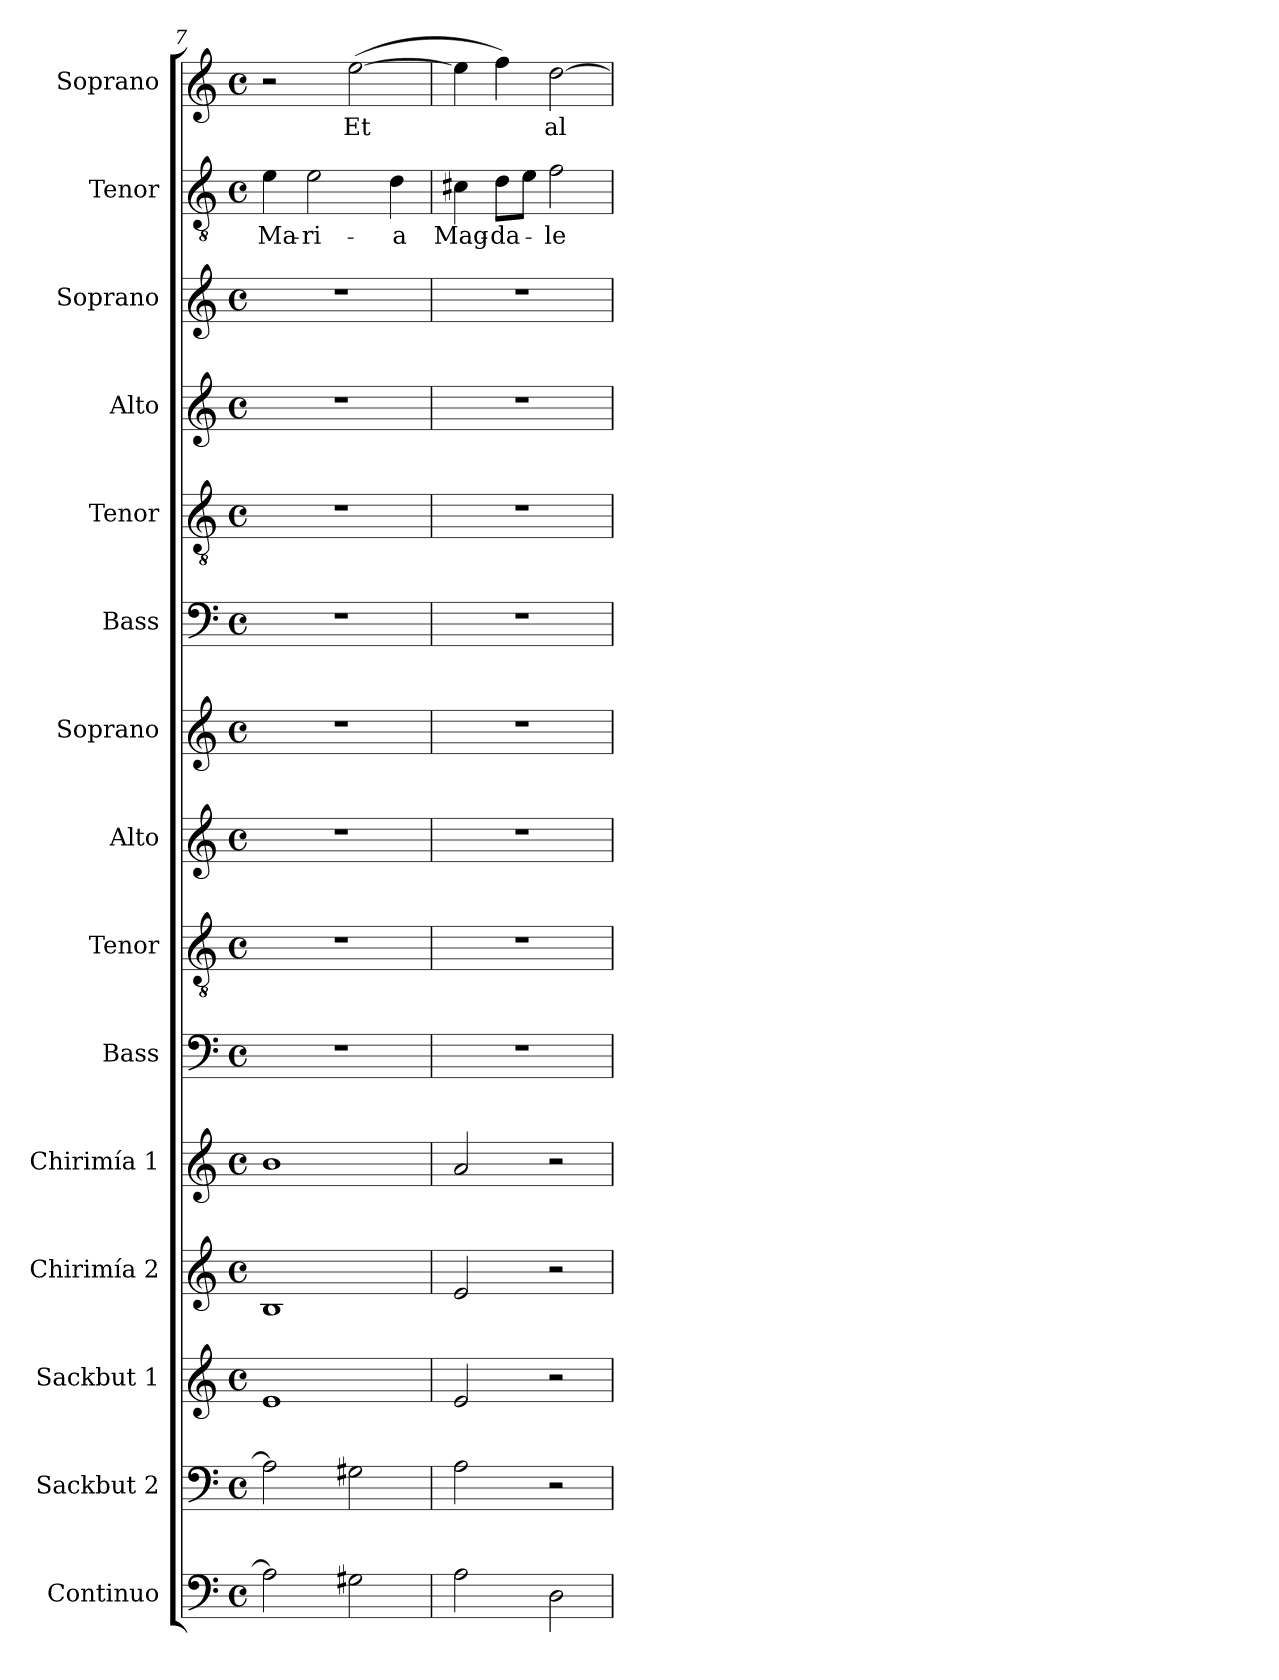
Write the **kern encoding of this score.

**kern	**kern	**kern	**kern	**kern	**kern	**kern	**kern	**kern	**kern	**kern	**kern	**kern	**kern	**text	**kern	**text
*part15	*part14	*part13	*part12	*part11	*part10	*part9	*part8	*part7	*part6	*part5	*part4	*part3	*part2	*part2	*part1	*part1
*staff15	*staff14	*staff13	*staff12	*staff11	*staff10	*staff9	*staff8	*staff7	*staff6	*staff5	*staff4	*staff3	*staff2	*staff2	*staff1	*staff1
*I"Continuo	*I"Sackbut 2	*I"Sackbut 1	*I"Chirimía 2	*I"Chirimía 1	*I"Bass	*I"Tenor	*I"Alto	*I"Soprano	*I"Bass	*I"Tenor	*I"Alto	*I"Soprano	*I"Tenor	*	*I"Soprano	*
*I'Cont.	*I'Scbt. 2	*I'Scbt. 1.	*I'Ch2.	*I'Ch1.	*I'B.	*I'T.	*I'A.	*I'S.	*I'B.	*I'T.	*I'A.	*I'S.	*I'T.	*	*I'S.	*
*clefF4	*clefF4	*clefG2	*clefG2	*clefG2	*clefF4	*clefGv2	*clefG2	*clefG2	*clefF4	*clefGv2	*clefG2	*clefG2	*clefGv2	*	*clefG2	*
*	*	*	*	*	*	*ITrd7c12	*	*	*	*ITrd7c12	*	*	*ITrd7c12	*	*	*
*k[]	*k[]	*k[]	*k[]	*k[]	*k[]	*k[]	*k[]	*k[]	*k[]	*k[]	*k[]	*k[]	*k[]	*	*k[]	*
*C:	*C:	*C:	*C:	*C:	*C:	*C:	*C:	*C:	*C:	*C:	*C:	*C:	*C:	*	*C:	*
*M4/4	*M4/4	*M4/4	*M4/4	*M4/4	*M4/4	*M4/4	*M4/4	*M4/4	*M4/4	*M4/4	*M4/4	*M4/4	*M4/4	*	*M4/4	*
*met(c)	*met(c)	*met(c)	*met(c)	*met(c)	*met(c)	*met(c)	*met(c)	*met(c)	*met(c)	*met(c)	*met(c)	*met(c)	*met(c)	*	*met(c)	*
=7	=7	=7	=7	=7	=7	=7	=7	=7	=7	=7	=7	=7	=7	=7	=7	=7
!	!	!	!	!	!	!	!	!	!	!	!	!	!	!LO:LY:b:color=#000000	!	!
2Ai\]	2Ai\]	1ei	1Bi	1bi	1r	1r	1r	1r	1r	1r	1r	1r	4Ei\	Ma-	2r	.
!	!	!	!	!	!	!	!	!	!	!	!	!	!	!LO:LY:b:color=#000000	!	!
.	.	.	.	.	.	.	.	.	.	.	.	.	2Ei\	-ri-	.	.
!	!	!	!	!	!	!	!	!	!	!	!	!	!	!	!	!LO:LY:b:color=#000000
2G#Xi\	2G#Xi\	.	.	.	.	.	.	.	.	.	.	.	.	.	([>2eei\	Et
!	!	!	!	!	!	!	!	!	!	!	!	!	!	!LO:LY:b:color=#000000	!	!
.	.	.	.	.	.	.	.	.	.	.	.	.	4Di\	-a	.	.
!!LO:PB:g=z
=8	=8	=8	=8	=8	=8	=8	=8	=8	=8	=8	=8	=8	=8	=8	=8	=8
!	!	!	!	!	!	!	!	!	!	!	!	!	!	!LO:LY:b:color=#000000	!	!
2Ai\	2Ai\	2ei/	2ei/	2ai/	1r	1r	1r	1r	1r	1r	1r	1r	4C#Xi\	Mag-	4eei\]	.
!	!	!	!	!	!	!	!	!	!	!	!	!	!	!LO:LY:b:color=#000000	!	!
.	.	.	.	.	.	.	.	.	.	.	.	.	8Di\L	-da-	4ffi\)	.
.	.	.	.	.	.	.	.	.	.	.	.	.	8Ei\J	.	.	.
!	!	!	!	!	!	!	!	!	!	!	!	!	!	!LO:LY:b:color=#000000	!	!
!	!	!	!	!	!	!	!	!	!	!	!	!	!	!	!	!LO:LY:b:color=#000000
2Di\	2r	2r	2r	2r	.	.	.	.	.	.	.	.	2Fi\	-le-	[>2ddi\	al-
=	=	=	=	=	=	=	=	=	=	=	=	=	=	=	=	=
*-	*-	*-	*-	*-	*-	*-	*-	*-	*-	*-	*-	*-	*-	*-	*-	*-
